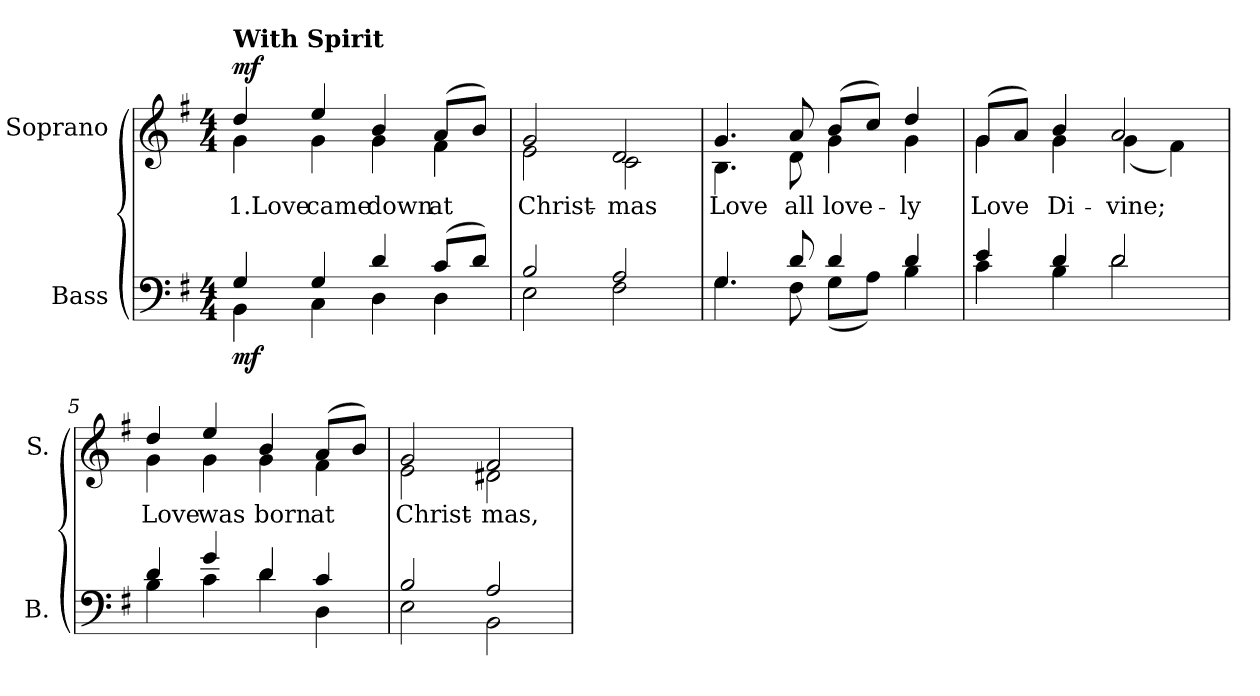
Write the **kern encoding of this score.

**kern	**dynam	**kern	**text	**dynam
*part2	*part2	*part1	*part1	*part1
*staff2	*staff2	*staff1	*staff1	*staff1
*I"Bass	*	*I"Soprano	*	*
*I'B.	*	*I'S.	*	*
!!LO:PB:g=z
*clefF4	*	*clefG2	*	*
*k[f#]	*	*k[f#]	*	*
*G:	*	*G:	*	*
*M4/4	*	*M4/4	*	*
=1	=1	=1	=1	=1
*^	*	*^	*	*
!	!	!	!LO:TX:a:B:t=With Spirit	!	!	!
!	!	!	!	!	!LO:LY:b:color=#000000	!
4Gi/	4BBi\	mf	4ddi/	4gi\	1.Love	mf
*	*	*	*MM108	*	*	*
!	!	!	!	!	!LO:LY:b:color=#000000	!
4Gi/	4Ci\	.	4eei/	4gi\	came	.
!	!	!	!	!	!LO:LY:b:color=#000000	!
4di/	4Di\	.	4bi/	4gi\	down	.
!	!	!	!	!	!LO:LY:b:color=#000000	!
(8ci/L	4Di\	.	(8ai/L	4f#i\	at	.
8di/J)	.	.	8bi/J)	.	.	.
=2	=2	=2	=2	=2	=2	=2
!	!	!	!	!	!LO:LY:b:color=#000000	!
2Bi/	2Ei\	.	2gi/	2ei\	Christ-	.
!	!	!	!	!	!LO:LY:b:color=#000000	!
2Ai/	2F#i\	.	2di/	2ci\	-mas	.
=3	=3	=3	=3	=3	=3	=3
!	!	!	!	!	!LO:LY:b:color=#000000	!
4.Gi/	4.Gi\	.	4.gi/	4.Bi\	Love	.
!	!	!	!	!	!LO:LY:b:color=#000000	!
8di/	8F#i\	.	8ai/	8di\	all	.
!	!	!	!	!	!LO:LY:b:color=#000000	!
4di/	(8Gi\L	.	(8bi/L	4gi\	love-	.
.	8Ai\J)	.	8cci/J)	.	.	.
!	!	!	!	!	!LO:LY:b:color=#000000	!
4di/	4Bi\	.	4ddi/	4gi\	-ly	.
=4	=4	=4	=4	=4	=4	=4
!	!	!	!	!	!LO:LY:b:color=#000000	!
4ei/	4ci\	.	(8gi/L	4gi\	Love	.
.	.	.	8ai/J)	.	.	.
!	!	!	!	!	!LO:LY:b:color=#000000	!
4di/	4Bi\	.	4bi/	4gi\	Di-	.
!	!	!	!	!	!LO:LY:b:color=#000000	!
2di/	2di\	.	2ai/	(4gi\	-vine;	.
.	.	.	.	4f#i\)	.	.
=5	=5	=5	=5	=5	=5	=5
!	!	!	!	!	!LO:LY:b:color=#000000	!
4di/	4Bi\	.	4ddi/	4gi\	Love	.
!	!	!	!	!	!LO:LY:b:color=#000000	!
4gi/	4ci\	.	4eei/	4gi\	was	.
!	!	!	!	!	!LO:LY:b:color=#000000	!
4di/	4di\	.	4bi/	4gi\	born	.
!	!	!	!	!	!LO:LY:b:color=#000000	!
4ci/	4Di\	.	(8ai/L	4f#i\	at	.
.	.	.	8bi/J)	.	.	.
!!LO:LB:g=z	!!
=6	=6	=6	=6	=6	=6	=6
!	!	!	!	!	!LO:LY:b:color=#000000	!
2Bi/	2Ei\	.	2gi/	2ei\	Christ-	.
!	!	!	!	!	!LO:LY:b:color=#000000	!
2Ai/	2BBi\	.	2f#i/	2d#Xi\	-mas,	.
*v	*v	*	*	*	*	*
*	*	*v	*v	*	*
=	=	=	=	=
*-	*-	*-	*-	*-
